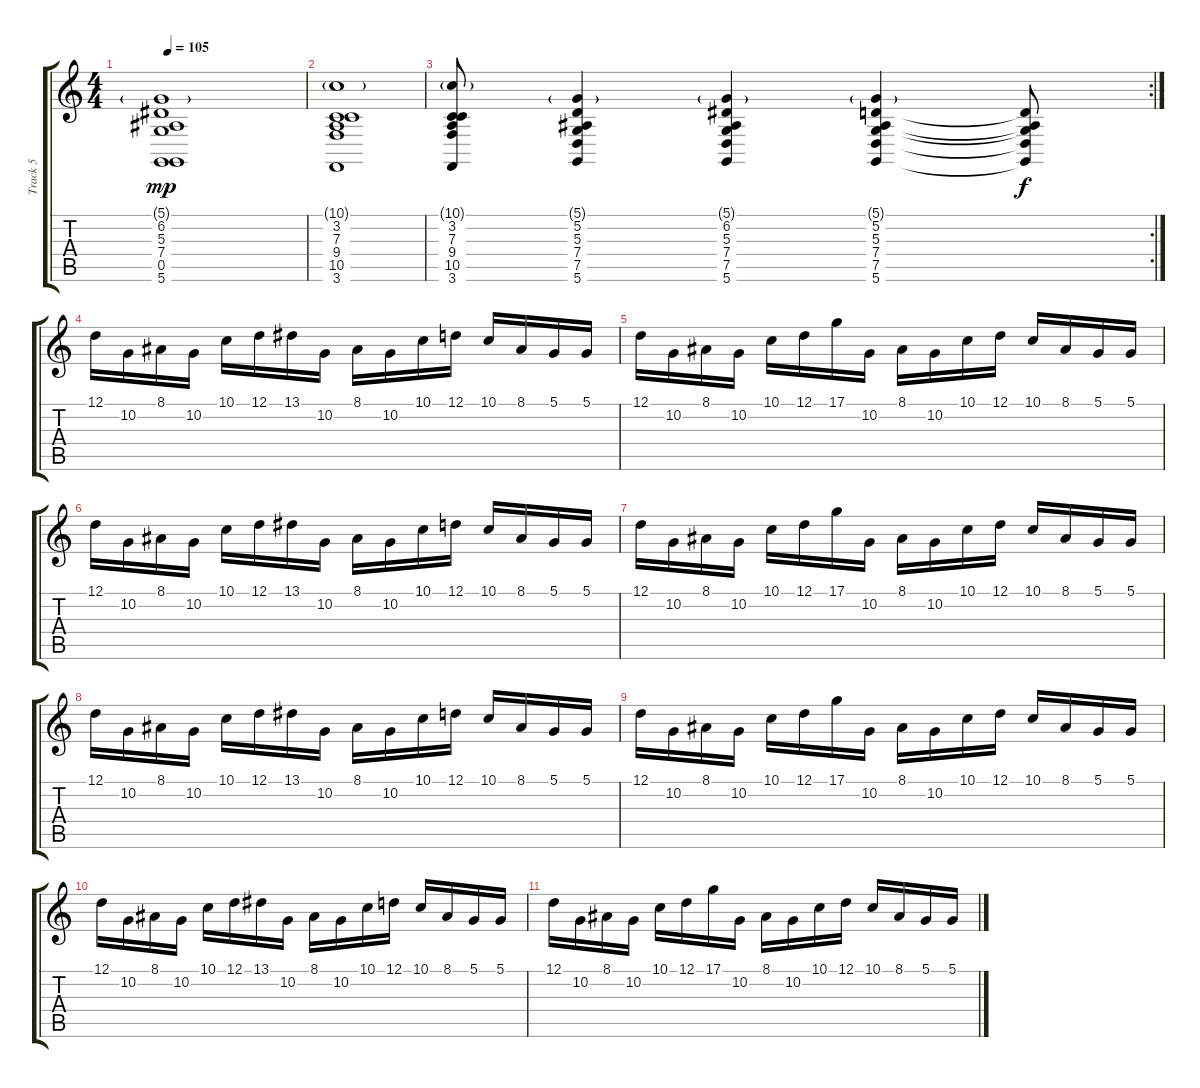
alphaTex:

\track ("Track 5" "Track 5") {instrument lead3calliope}
\staff {score tabs}
\tuning (D4 A3 F3 C3 G2 D2) {hide}
\ts (4 4)
\tempo 105
\clef g2
\ks c
(5.1{g} 6.2 5.3 7.4 0.5 5.6).1{dy mp} |
(10.1{g} 3.2 7.3 9.4 10.5 3.6).1 |
\rc 2
(10.1{g} 3.2 7.3 9.4 10.5 3.6).8 (5.1{g} 5.2 5.3 7.4 7.5 5.6).4 (5.1{g} 6.2 5.3 7.4 7.5 5.6).4 (5.1{g} 5.2 5.3 7.4 7.5 5.6).4 (5.2{t} 5.3{t} 7.4{t} 7.5{t} 5.6{t}).8{dy f} |
12.1.16{volume 8 instrument orchestralharp} 10.2.16 8.1.16 10.2.16 10.1.16 12.1.16 13.1.16 10.2.16 8.1.16 10.2.16 10.1.16 12.1.16 10.1.16 8.1.16 5.1.16 5.1.16 |
12.1.16{instrument orchestralharp} 10.2.16 8.1.16 10.2.16 10.1.16 12.1.16 17.1.16 10.2.16 8.1.16 10.2.16 10.1.16 12.1.16 10.1.16 8.1.16 5.1.16 5.1.16 |
12.1.16{instrument orchestralharp} 10.2.16 8.1.16 10.2.16 10.1.16 12.1.16 13.1.16 10.2.16 8.1.16 10.2.16 10.1.16 12.1.16 10.1.16 8.1.16 5.1.16 5.1.16 |
12.1.16{instrument orchestralharp} 10.2.16 8.1.16 10.2.16 10.1.16 12.1.16 17.1.16 10.2.16 8.1.16 10.2.16 10.1.16 12.1.16 10.1.16 8.1.16 5.1.16 5.1.16 |
12.1.16{volume 0 instrument orchestralharp} 10.2.16 8.1.16 10.2.16 10.1.16 12.1.16 13.1.16 10.2.16 8.1.16 10.2.16 10.1.16 12.1.16 10.1.16 8.1.16 5.1.16 5.1.16 |
12.1.16{instrument orchestralharp} 10.2.16 8.1.16 10.2.16 10.1.16 12.1.16 17.1.16 10.2.16 8.1.16 10.2.16 10.1.16 12.1.16 10.1.16 8.1.16 5.1.16 5.1.16 |
12.1.16{instrument orchestralharp} 10.2.16 8.1.16 10.2.16 10.1.16 12.1.16 13.1.16 10.2.16 8.1.16 10.2.16 10.1.16 12.1.16 10.1.16 8.1.16 5.1.16 5.1.16 |
12.1.16{instrument orchestralharp} 10.2.16 8.1.16 10.2.16 10.1.16 12.1.16 17.1.16 10.2.16 8.1.16 10.2.16 10.1.16 12.1.16 10.1.16 8.1.16 5.1.16 5.1.16
